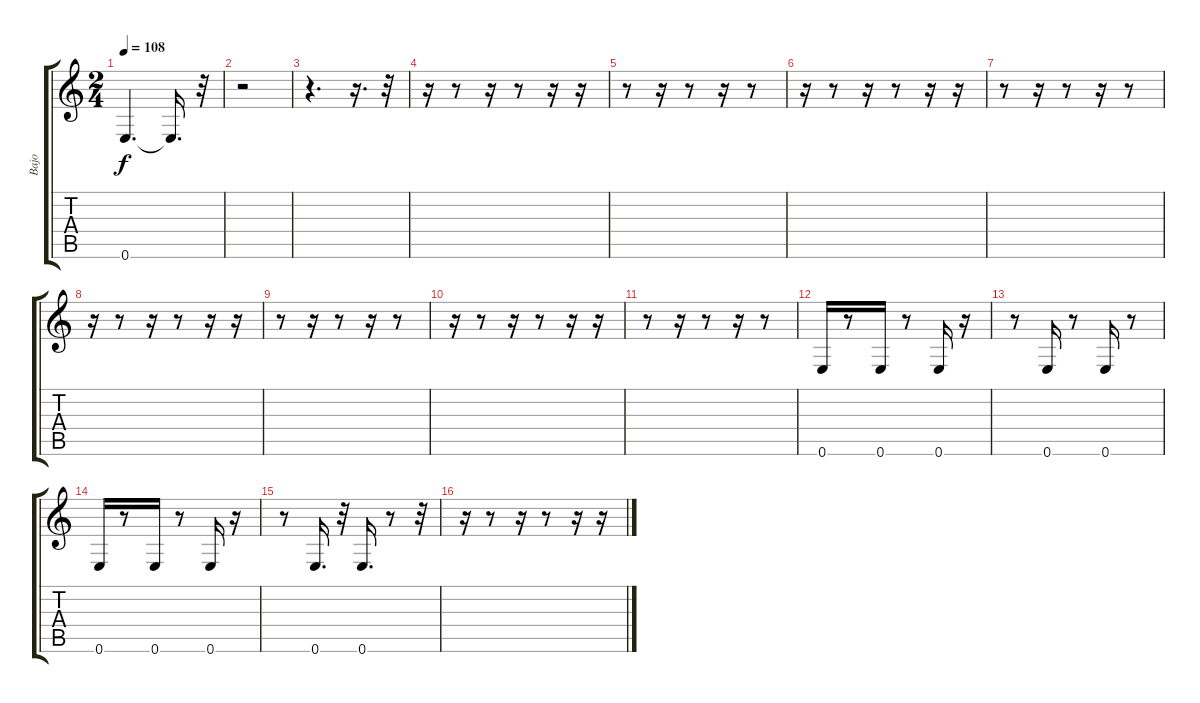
\track ("Bajo" "Bajo") {instrument electricbassfinger}
\staff {score tabs}
\tuning (E4 B3 G3 D3 A2 E2) {hide}
\ts (2 4)
\tempo 108
\clef g2
\ks c
0.6.4{d dy f} 0.6{t}.16{d} r.32 |
r.2 |
r.4{d} r.16{d} r.32 |
r.16 r.8 r.16 r.8 r.16 r.16 |
r.8 r.16 r.8 r.16 r.8 |
r.16 r.8 r.16 r.8 r.16 r.16 |
r.8 r.16 r.8 r.16 r.8 |
r.16 r.8 r.16 r.8 r.16 r.16 |
r.8 r.16 r.8 r.16 r.8 |
r.16 r.8 r.16 r.8 r.16 r.16 |
r.8 r.16 r.8 r.16 r.8 |
0.6.16 r.8 0.6.16 r.8 0.6.16 r.16 |
r.8 0.6.16 r.8 0.6.16 r.8 |
0.6.16 r.8 0.6.16 r.8 0.6.16 r.16 |
r.8 0.6.16{d} r.32 0.6.16{d} r.8 r.32 |
r.16 r.8 r.16 r.8 r.16 r.16
